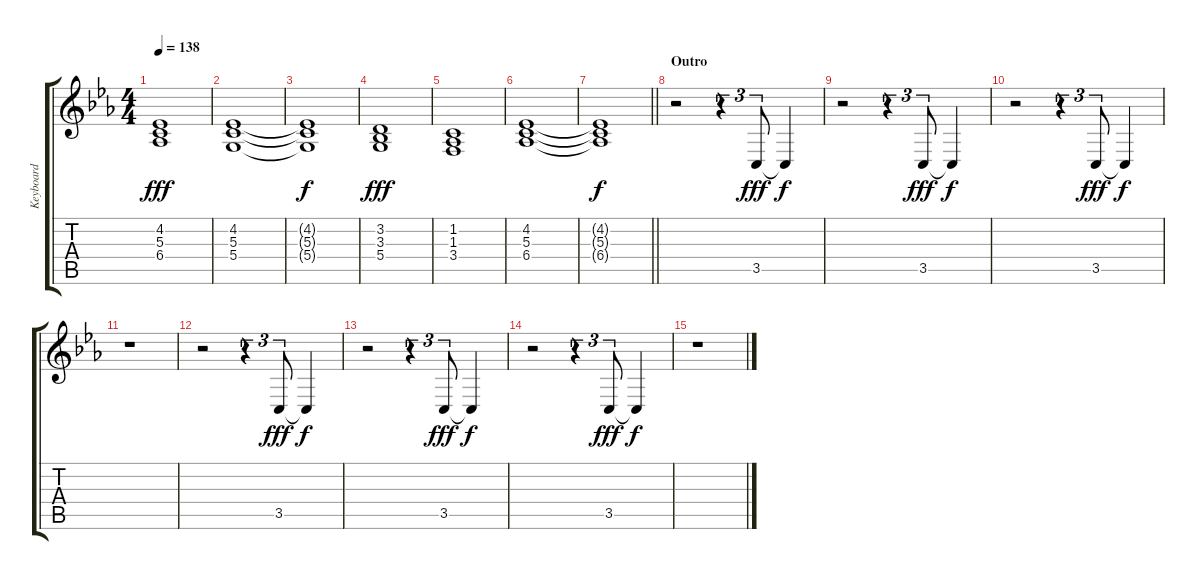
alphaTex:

\track ("Keyboard" "Keyboard") {instrument synthstrings2}
\staff {score tabs}
\tuning (E4 B3 G3 D3 A2 E2) {hide}
\ts (4 4)
\tempo 138
\clef g2
\ks eb
(4.2 5.3 6.4).1{dy fff} |
(4.2 5.3 5.4).1 |
(4.2{t} 5.3{t} 5.4{t}).1{dy f} |
(3.2 3.3 5.4).1{dy fff} |
(1.2 1.3 3.4).1 |
(4.2 5.3 6.4).1 |
\barLineRight lightlight
(4.2{t} 5.3{t} 6.4{t}).1{dy f} |
\section ("" "Outro")
r.2 r.4{tu (3 2)} 3.5.8{tu (3 2) dy fff} 3.5{t}.4{dy f} |
r.2 r.4{tu (3 2)} 3.5.8{tu (3 2) dy fff} 3.5{t}.4{dy f} |
r.2 r.4{tu (3 2)} 3.5.8{tu (3 2) dy fff} 3.5{t}.4{dy f} |
r.1 |
r.2 r.4{tu (3 2)} 3.5.8{tu (3 2) dy fff} 3.5{t}.4{dy f} |
r.2 r.4{tu (3 2)} 3.5.8{tu (3 2) dy fff} 3.5{t}.4{dy f} |
r.2 r.4{tu (3 2)} 3.5.8{tu (3 2) dy fff} 3.5{t}.4{dy f} |
r.1
